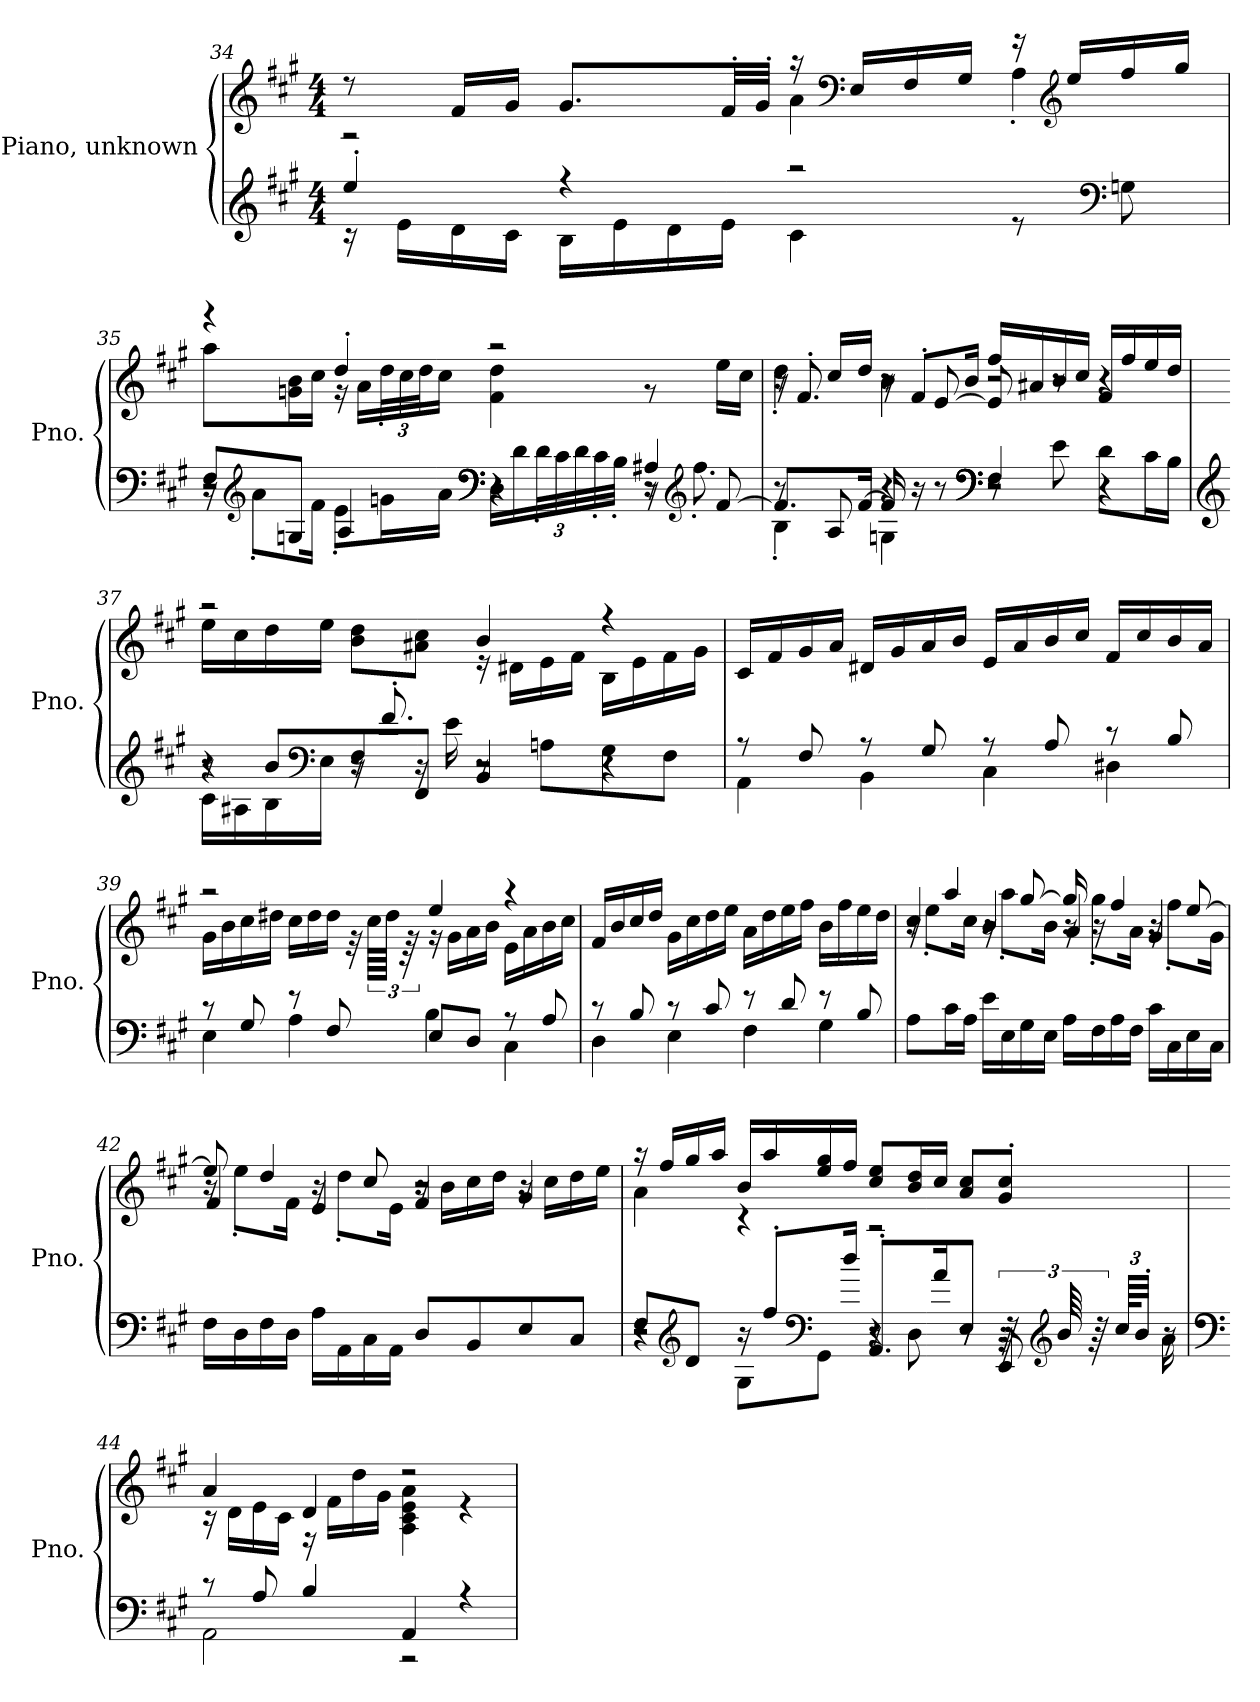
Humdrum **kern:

**kern	**kern
*part1	*part1
*staff2	*staff1
*I"Piano, unknown	*
*I'Pno.	*
*clefG2	*clefG2
*k[f#c#g#]	*k[f#c#g#]
*M4/4	*M4/4
=34	=34
*^	*^
4ee'/	16r	8r	2r
.	16e\LL	.	.
.	16d\	16f#/LL	.
.	16c#\JJ	16g#/JJ	.
4r	16B\LL	8.g#/L	.
.	16e\	.	.
.	16d\	.	.
.	16e\JJ	32f#'/LL	.
.	.	32g#'/JJJ	.
2r	4c#\	16r	4a\
*	*	*clefF4	*
.	.	16E/LL	.
.	.	16F#/	.
.	.	16G#/JJ	.
.	8r	16r	4A'\
*	*	*clefG2	*
.	.	16ee/LL	.
*clefF4	*	*	*
.	8Gn\	16ff#/	.
.	.	16gg#/JJ	.
!!LO:LB:g=z	!!
=35	=35	=35	=35
*	*^	*	*
2r	16r	8F#/L	4r	8aa\L
*clefG2	*	*	*	*
.	8a'\L	.	.	.
.	.	8Gn/J	.	16gn\ 16b\L
.	16f#\Jk	.	.	16cc#\JJ
.	8e'\L	4A/	4dd'/	16r
.	.	.	.	16a\LL
*	*	*	*	*Xbrackettup
.	16gn\L	.	.	48dd'\L
.	.	.	.	48cc#\
.	.	.	.	48dd\J
.	16a\JJ	.	.	16cc#\JJ
*clefF4	*	*	*	*
4r	16D\LL	4r	2r	4f#\ 4dd\
.	16d\	.	.	.
*	*Xbrackettup	*	*	*
.	48d'\L	.	.	.
.	48c#\	.	.	.
.	48d\	.	.	.
.	32c#'\	.	.	.
.	32B'\JJJ	.	.	.
8r	16r	4A#X/	.	8r
*clefG2	*	*	*	*
.	8.ff#'\	.	.	.
[8f#/	.	.	.	16ee\LL
.	.	.	.	16cc#\JJ
!!LO:LB:g=z
=36	=36	=36	=36	=36
*	*	*	*	*^
8.f#/L]	4B'\	8r	8r	4dd'\	16r
.	.	.	.	.	8.f#'/
.	.	8A/	16cc#/LL	.	.
[16f#/Jk	.	.	16dd/JJ	.	.
16f#/]	4Gn\	4r	16r	4b\	8r
16r	.	.	8f#'/L	.	.
8r	.	.	.	.	[8e/
.	.	.	16b/Jk	.	.
*clefF4	*	*	*	*	*
2r	8r	4F#/	16ff#/LL	2r	8e/]
.	.	.	16a#X/	.	.
.	8e\	.	16b/	.	8r
.	.	.	16cc#/JJ	.	.
.	8d\L	4r	16f#/LL	.	4r
.	.	.	16ff#/	.	.
.	16c#\L	.	16ee/	.	.
.	16B\JJ	.	16dd/JJ	.	.
*	*	*	*v	*v	*v
=37	=37	=37	=37
*clefG2	*	*	*
*	*	*	*^
4r	16c#\LL	8r	2r	16ee\LL
.	16A#X\	.	.	16cc#\
.	16B\	8b/L	.	16dd\
*clefF4	*	*	*	*
.	16E\JJ	.	.	16ee\JJ
16r	8r	8F#/	.	8b\ 8dd\L
8.f#'/	.	.	.	.
.	16r	8FF#/J	.	8a#X\ 8cc#\J
.	16e\	.	.	.
2r	8r	4BB/	4b/	16r
.	.	.	.	16d#X\LL
.	8An\L	.	.	16e\
.	.	.	.	16f#\JJ
.	8G#\	4r	4r	16B\LL
.	.	.	.	16e\
.	8F#\J	.	.	16f#\
.	.	.	.	16g#\JJ
*	*v	*v	*	*
*	*	*v	*v
!!LO:LB:g=z
=38	=38	=38
8r	4AA\	16c#/LL
.	.	16f#/
8F#/	.	16g#/
.	.	16a/JJ
8r	4BB\	16d#X/LL
.	.	16g#/
8G#/	.	16a/
.	.	16b/JJ
8r	4C#\	16e/LL
.	.	16a/
8A/	.	16b/
.	.	16cc#/JJ
8r	4D#X\	16f#/LL
.	.	16cc#/
8B/	.	16b/
.	.	16a/JJ
=39	=39	=39
*	*	*^
8r	4E\	2r	16g#\LL
.	.	.	16b\
8G#/	.	.	16cc#\
.	.	.	16dd#X\JJ
8r	4A\	.	16cc#\LL
.	.	.	16dd#\
8F#/	.	.	16dd#\JJ
.	.	.	32r
*	*	*	*brackettup
.	.	.	96cc#\LLLL
.	.	.	96dd#\JJJJ
.	.	.	96r
8E/L	4B\	4ee/	16r
.	.	.	16g#\LL
8D/J	.	.	16a\
.	.	.	16b\JJ
8r	4C#\	4r	16e\LL
.	.	.	16a\
8A/	.	.	16b\
.	.	.	16cc#\JJ
*	*	*v	*v
!!LO:PB:g=z
=40	=40	=40
8r	4D\	16f#/LL
.	.	16b/
8B/	.	16cc#/
.	.	16dd/JJ
8r	4E\	16g#\LL
.	.	16cc#\
8c#/	.	16dd\
.	.	16ee\JJ
8r	4F#\	16a\LL
.	.	16dd\
8d/	.	16ee\
.	.	16ff#\JJ
8r	4G#\	16b\LL
.	.	16ff#\
8B/	.	16ee\
.	.	16dd\JJ
*v	*v	*
=41	=41
*	*^
*	*	*^
8A\L	8r	16r	4cc#/
.	.	8ee'\L	.
16c#\L	4aa/	.	.
16A\JJ	.	16cc#\Jk	.
16e\LL	.	16r	4b/
16E\	.	8aa'\L	.
16G#\	[8gg#/	.	.
16E\JJ	.	16b\Jk	.
16A\LL	16gg#/]	16r	4a/
16F#\	16r	8gg#'\L	.
16A\	4ff#/	.	.
16F#\JJ	.	16a\Jk	.
16c#\LL	.	16r	4g#/
16C#\	.	8ff#'\L	.
16E\	[8ee/	.	.
16C#\JJ	.	16g#\Jk	.
!!LO:LB:g=z	!!	!!
=42	=42	=42	=42
16F#\LL	8ee/]	16r	4f#/
16D\	.	8ee'\L	.
16F#\	4dd/	.	.
16D\JJ	.	16f#\Jk	.
16A\LL	.	16r	4e/
16AA\	.	8dd'\L	.
16C#\	8cc#/	.	.
16AA\JJ	.	16e\Jk	.
8D/L	2r	16r	4f#/
.	.	16b\LL	.
8BB/	.	16cc#\	.
.	.	16dd\JJ	.
8E/	.	16r	4g#/
.	.	16cc#\LL	.
8C#/J	.	16dd\	.
.	.	16ee\JJ	.
*	*	*v	*v
=43	=43	=43
*^	*	*
*	*^	*	*
8F#/L	4r	2r	16r	4a\
.	.	.	16ff#/LL	.
*clefG2	*	*	*	*
8d/J	.	.	16gg#/	.
.	.	.	16aa/JJ	.
16r	8G#\L	.	16b/LL	4r
8ff#'/L	.	.	16aa/	.
*clefF4	*	*	*	*
.	8GG#\J	.	16ee/ 16gg#/	.
16dd/Jk	.	.	16ff#/JJ	.
8.AA'/L	8r	4r	8cc#/ 8ee/L	2r
.	8D\	.	16b/ 16dd/L	.
16a/K	.	.	16cc#/JJ	.
8E/J	8r	8r	8a/ 8cc#/L	.
*brackettup	*	*	*	*
96r	16r	8EE/	8g#/' 8cc#/'J	.
*clefG2	*	*	*	*
96b/	.	.	.	.
96r	.	.	.	.
96cc#/KLLL	.	.	.	.
48b'/JJJ	.	.	.	.
16r	16a\	.	.	.
*v	*v	*v	*	*
!!LO:LB:g=z	!!
=44	=44	=44
*clefF4	*	*
*^	*	*
8r	2AA\	4a/	16r
.	.	.	16d\LL
8A/	.	.	16e\
.	.	.	16c#\JJ
4B/	.	4d/	16r
.	.	.	16f#\LL
.	.	.	16dd\
.	.	.	16g#\JJ
4AA/	2r	2r	4A\ 4c#\ 4e\ 4a\
4r	.	.	4r
*v	*v	*	*
*	*v	*v
=	=
*-	*-
